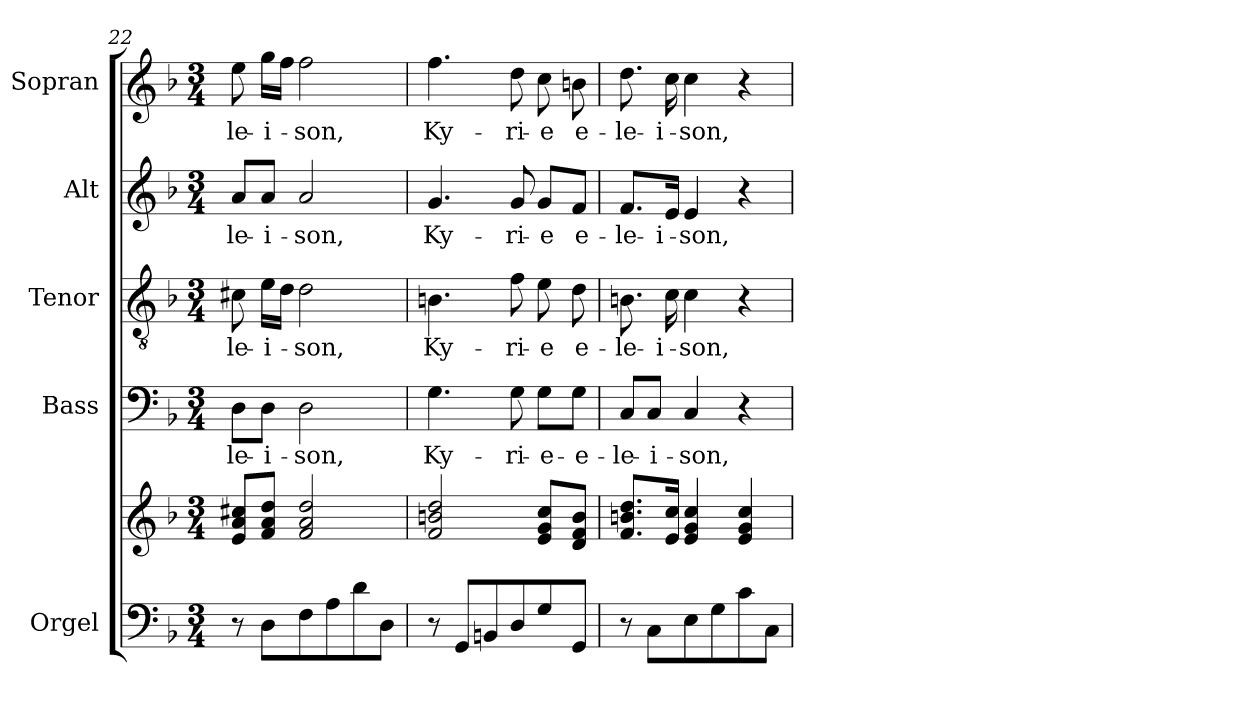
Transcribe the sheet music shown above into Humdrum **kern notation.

**kern	**kern	**kern	**text	**kern	**text	**kern	**text	**kern	**text
*part5	*part5	*part4	*part4	*part3	*part3	*part2	*part2	*part1	*part1
*staff6	*staff5	*staff4	*staff4	*staff3	*staff3	*staff2	*staff2	*staff1	*staff1
*I"Orgel	*	*I"Bass	*	*I"Tenor	*	*I"Alt	*	*I"Sopran	*
*I'Org.	*	*I'B.	*	*I'T.	*	*I'A.	*	*I'S.	*
*clefF4	*clefG2	*clefF4	*	*clefGv2	*	*clefG2	*	*clefG2	*
*k[b-]	*k[b-]	*k[b-]	*	*k[b-]	*	*k[b-]	*	*k[b-]	*
*F:	*F:	*F:	*	*F:	*	*F:	*	*F:	*
*M3/4	*M3/4	*M3/4	*	*M3/4	*	*M3/4	*	*M3/4	*
=22	=22	=22	=22	=22	=22	=22	=22	=22	=22
!	!	!	!LO:LY:b	!	!LO:LY:b	!	!LO:LY:b	!	!LO:LY:b
8r	8e/ 8a/ 8cc#X/L	8D\L	-le-	8c#X\	-le-	8a/L	-le-	8ee\	-le-
!	!	!	!LO:LY:b	!	!LO:LY:b	!	!LO:LY:b	!	!LO:LY:b
8D\L	8f/ 8a/ 8dd/J	8D\J	-i-	16e\LL	-i-	8a/J	-i-	16gg\LL	-i-
.	.	.	.	16d\JJ	.	.	.	16ff\JJ	.
!	!	!	!LO:LY:b	!	!LO:LY:b	!	!LO:LY:b	!	!LO:LY:b
8F\	2f/ 2a/ 2dd/	2D\	-son,	2d\	-son,	2a/	-son,	2ff\	-son,
8A\	.	.	.	.	.	.	.	.	.
8d\	.	.	.	.	.	.	.	.	.
8D\J	.	.	.	.	.	.	.	.	.
=23	=23	=23	=23	=23	=23	=23	=23	=23	=23
!	!	!	!LO:LY:b	!	!LO:LY:b	!	!LO:LY:b	!	!LO:LY:b
8r	2f/ 2bn/ 2dd/	4.G\	Ky-	4.Bn\	Ky-	4.g/	Ky-	4.ff\	Ky-
8GG/L	.	.	.	.	.	.	.	.	.
8BBn/	.	.	.	.	.	.	.	.	.
!	!	!	!LO:LY:b	!	!LO:LY:b	!	!LO:LY:b	!	!LO:LY:b
8D/	.	8G\	-ri-	8f\	-ri-	8g/	-ri-	8dd\	-ri-
!	!	!	!LO:LY:b	!	!LO:LY:b	!	!LO:LY:b	!	!LO:LY:b
8G/	8e/ 8g/ 8cc/L	8G\L	-e-	8e\	-e	8g/L	-e	8cc\	-e
!	!	!	!LO:LY:b	!	!LO:LY:b	!	!LO:LY:b	!	!LO:LY:b
8GG/J	8d/ 8f/ 8b/J	8G\J	-e-	8d\	e-	8f/J	e-	8bn\	e-
=24	=24	=24	=24	=24	=24	=24	=24	=24	=24
!	!	!	!LO:LY:b	!	!LO:LY:b	!	!LO:LY:b	!	!LO:LY:b
8r	8.f/ 8.bn/ 8.dd/L	8C/L	-le-	8.Bn\	-le-	8.f/L	-le-	8.dd\	-le-
!	!	!	!LO:LY:b	!	!	!	!	!	!
8C\L	.	8C/J	-i-	.	.	.	.	.	.
!	!	!	!	!	!LO:LY:b	!	!LO:LY:b	!	!LO:LY:b
.	16e/ 16cc/Jk	.	.	16c\	-i-	16e/Jk	-i-	16cc\	-i-
!	!	!	!LO:LY:b	!	!LO:LY:b	!	!LO:LY:b	!	!LO:LY:b
8E\	4e/ 4g/ 4cc/	4C/	-son,	4c\	-son,	4e/	-son,	4cc\	-son,
8G\	.	.	.	.	.	.	.	.	.
8c\	4e/ 4g/ 4cc/	4r	.	4r	.	4r	.	4r	.
8C\J	.	.	.	.	.	.	.	.	.
=	=	=	=	=	=	=	=	=	=
*-	*-	*-	*-	*-	*-	*-	*-	*-	*-
